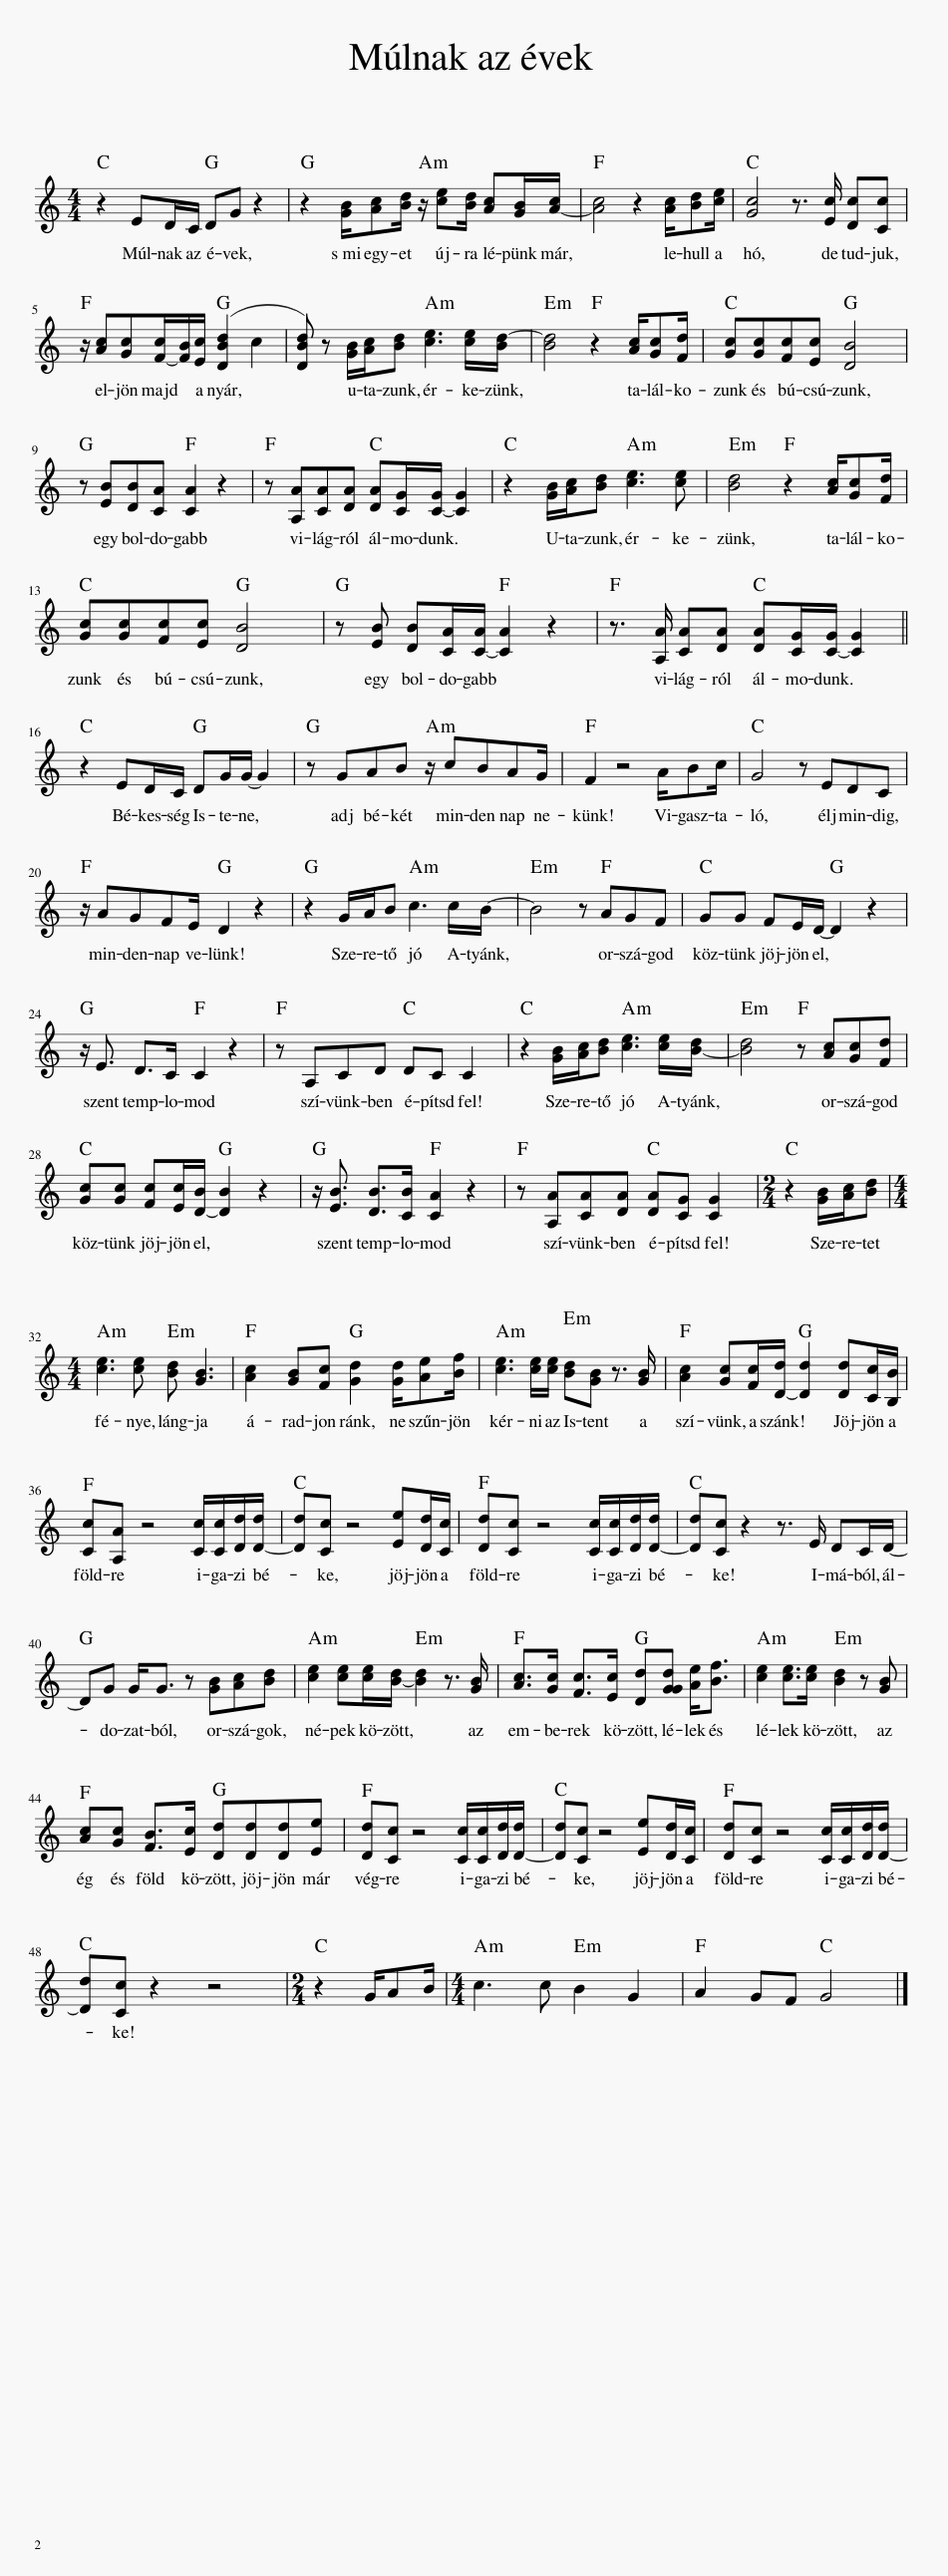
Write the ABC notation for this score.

X:1
L:1/8
M:4/4
I:linebreak $
K:C
V:1 treble
V:1
 z2 ED/C/ DG z2 | z2 [GB]/[Ac][Bd]/ z/ [ce][Bd]/ [Ac][GB]/[A-c]/ | [Ac]4 z2 [Ac]/[Bd][ce]/ | [Gc]4 z3/2 [Ec]/ [Dc][Cc] |$ z/ [Ac][Gc][F-c]/[FB]/[Ec]/ ([DBd]2 c2 | %5
 [DBd]) z [GB]/[Ac]/[Bd] [ce]3 [ce]/[Bd-]/ | [Bd]4 z2 [Ac]/[Gc][Fd]/ | [Gc][Gc][Fc][Ec] [DB]4 |$ z [EB][DB][CA] [CA]2 z2 | z [A,A][CA][DA] [DA][CG]/[C-G]/ [CG]2 | %10
 z2 [GB]/[Ac]/[Bd] [ce]3 [ce] | [Bd]4 z2 [Ac]/[Gc][Fd]/ |$ [Gc][Gc][Fc][Ec] [DB]4 | z [EB] [DB][CA]/[C-A]/ [CA]2 z2 | z3/2 [A,A]/ [CA][DA] [DA][CG]/[C-G]/ [CG]2 ||$ %15
 z2 ED/C/ DG/G/- G2 | z GAB z/ cBAG/ | F2 z4 A/Bc/ | G4 z EDC |$ z/ AGFE/ D2 z2 | %20
 z2 G/A/B c3 c/B/- | B4 z AGF | GG FE/D/- D2 z2 |$ z/ E3/2 D>C C2 z2 | z A,CD DC C2 | %25
 z2 [GB]/[Ac]/[Bd] [ce]3 [ce]/[B-d]/ | [Bd]4 z [Ac][Gc][Fd] |$ [Gc][Gc] [Fc][Ec]/[D-B]/ [DB]2 z2 | z/ [EB]3/2 [DB]>[CB] [CA]2 z2 | z [A,A][CA][DA] [DA][CG] [CG]2 | %30
[M:2/4] z2 [GB]/[Ac]/[Bd] |$[M:4/4] [ce]3 [ce] [Bd] [GB]3 | [Ac]2 [GB][Fc] [Gd]2 [Gd]/[Ae][Bf]/ | [ce]3 [ce]/[ce]/ [Bd][GB] z3/2 [GB]/ | [Ac]2 [Gc][Fc]/[D-d]/ [Dd]2 [Dd][Cc]/[B,B]/ |$ %35
 [Cc][A,A] z4 [Cc]/[Cc]/[Dd]/[D-d]/ | [Dd][Cc] z4 [Ee][Dd]/[Cc]/ | [Dd][Cc] z4 [Cc]/[Cc]/[Dd]/[D-d]/ | [Dd][Cc] z2 z3/2 E/ DC/D/- |$ DG G<G z [GB][Ac][Bd] | %40
 [ce]2 [ce][ce]/[B-d]/ [Bd]2 z3/2 [GB]/ | [Ac]>[Gc] [Fc]>[Ec] [Dd][GGd] [Ae]<[Bf] | [ce]2 [ce]>[ce] [Bd]2 z [GB] |$ [Ac][Gc] [FB]>[Ec] [Dd][Dd][Dd][Ee] | [Dd][Cc] z4 [Cc]/[Cc]/[Dd]/[D-d]/ | %45
 [Dd][Cc] z4 [Ee][Dd]/[Cc]/ | [Dd][Cc] z4 [Cc]/[Cc]/[Dd]/[D-d]/ |$ [Dd][Cc] z2 z4 |[M:2/4] z2 G/AB/ |[M:4/4] c3 c B2 G2 | %50
 A2 GF G4 |] %51
